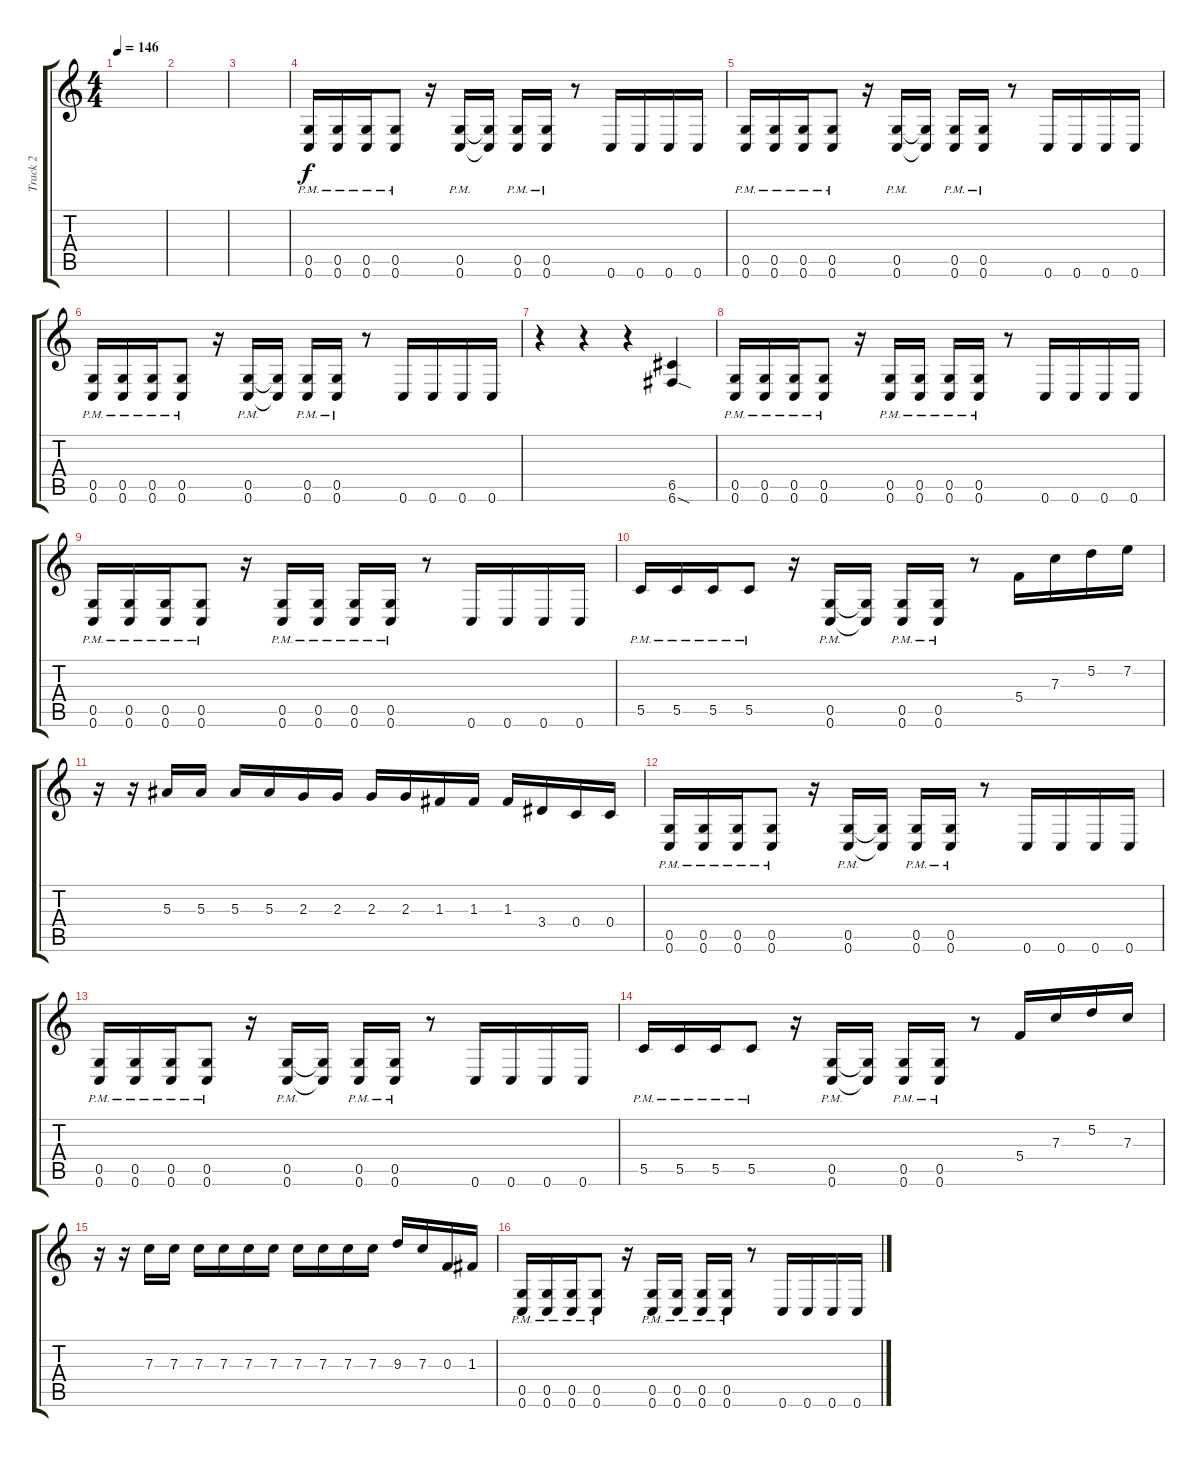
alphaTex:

\track ("Track 2" "Track 2") {instrument distortionguitar bank 255}
\staff {score tabs}
\tuning (D4 A3 F3 C3 G2 C2) {hide}
\ts (4 4)
\tempo 146
\clef g2
\ks c
|
|
|
(0.5{pm} 0.6{pm}).16{volume 10} (0.5{pm} 0.6{pm}).16 (0.5{pm} 0.6{pm}).16 (0.5{pm} 0.6{pm}).8 r.16 (0.5{pm} 0.6{pm}).16 (0.5{t} 0.6{t}).16 (0.5{pm} 0.6{pm}).16 (0.5{pm} 0.6{pm}).16 r.8 0.6.16 0.6.16 0.6.16 0.6.16 |
(0.5{pm} 0.6{pm}).16 (0.5{pm} 0.6{pm}).16 (0.5{pm} 0.6{pm}).16 (0.5{pm} 0.6{pm}).8 r.16 (0.5{pm} 0.6{pm}).16 (0.5{t} 0.6{t}).16 (0.5{pm} 0.6{pm}).16 (0.5{pm} 0.6{pm}).16 r.8 0.6.16 0.6.16 0.6.16 0.6.16 |
(0.5{pm} 0.6{pm}).16 (0.5{pm} 0.6{pm}).16 (0.5{pm} 0.6{pm}).16 (0.5{pm} 0.6{pm}).8 r.16 (0.5{pm} 0.6{pm}).16 (0.5{t} 0.6{t}).16 (0.5{pm} 0.6{pm}).16 (0.5{pm} 0.6{pm}).16 r.8 0.6.16 0.6.16 0.6.16 0.6.16 |
r.4 r.4 r.4 (6.5 6.6{sod}).4 |
(0.5{pm} 0.6{pm}).16{volume 10} (0.5{pm} 0.6{pm}).16 (0.5{pm} 0.6{pm}).16 (0.5{pm} 0.6{pm}).8 r.16 (0.5{pm} 0.6{pm}).16 (0.5{pm} 0.6{pm}).16 (0.5{pm} 0.6{pm}).16 (0.5{pm} 0.6{pm}).16 r.8 0.6.16 0.6.16 0.6.16 0.6.16 |
(0.5{pm} 0.6{pm}).16 (0.5{pm} 0.6{pm}).16 (0.5{pm} 0.6{pm}).16 (0.5{pm} 0.6{pm}).8 r.16 (0.5{pm} 0.6{pm}).16 (0.5{pm} 0.6{pm}).16 (0.5{pm} 0.6{pm}).16 (0.5{pm} 0.6{pm}).16 r.8 0.6.16 0.6.16 0.6.16 0.6.16 |
5.5{pm}.16{volume 10} 5.5{pm}.16 5.5{pm}.16 5.5{pm}.8 r.16 (0.5{pm} 0.6{pm}).16 (0.5{t} 0.6{t}).16 (0.5{pm} 0.6{pm}).16 (0.5{pm} 0.6{pm}).16 r.8 5.4.16 7.3.16 5.2.16 7.2.16 |
r.16 r.16 5.3.16 5.3.16 5.3.16 5.3.16 2.3.16 2.3.16 2.3.16 2.3.16 1.3.16 1.3.16 1.3.16 3.4.16 0.4.16 0.4.16 |
(0.5{pm} 0.6{pm}).16{volume 10} (0.5{pm} 0.6{pm}).16 (0.5{pm} 0.6{pm}).16 (0.5{pm} 0.6{pm}).8 r.16 (0.5{pm} 0.6{pm}).16 (0.5{t} 0.6{t}).16 (0.5{pm} 0.6{pm}).16 (0.5{pm} 0.6{pm}).16 r.8 0.6.16 0.6.16 0.6.16 0.6.16 |
(0.5{pm} 0.6{pm}).16 (0.5{pm} 0.6{pm}).16 (0.5{pm} 0.6{pm}).16 (0.5{pm} 0.6{pm}).8 r.16 (0.5{pm} 0.6{pm}).16 (0.5{t} 0.6{t}).16 (0.5{pm} 0.6{pm}).16 (0.5{pm} 0.6{pm}).16 r.8 0.6.16 0.6.16 0.6.16 0.6.16 |
5.5{pm}.16{volume 10} 5.5{pm}.16 5.5{pm}.16 5.5{pm}.8 r.16 (0.5{pm} 0.6{pm}).16 (0.5{t} 0.6{t}).16 (0.5{pm} 0.6{pm}).16 (0.5{pm} 0.6{pm}).16 r.8 5.4.16 7.3.16 5.2.16 7.3.16 |
r.16 r.16 7.3.16 7.3.16 7.3.16 7.3.16 7.3.16 7.3.16 7.3.16 7.3.16 7.3.16 7.3.16 9.3.16 7.3.16 0.3.16 1.3.16 |
(0.5{pm} 0.6{pm}).16{volume 10} (0.5{pm} 0.6{pm}).16 (0.5{pm} 0.6{pm}).16 (0.5{pm} 0.6{pm}).8 r.16 (0.5{pm} 0.6{pm}).16 (0.5{pm} 0.6{pm}).16 (0.5{pm} 0.6{pm}).16 (0.5{pm} 0.6{pm}).16 r.8 0.6.16 0.6.16 0.6.16 0.6.16
